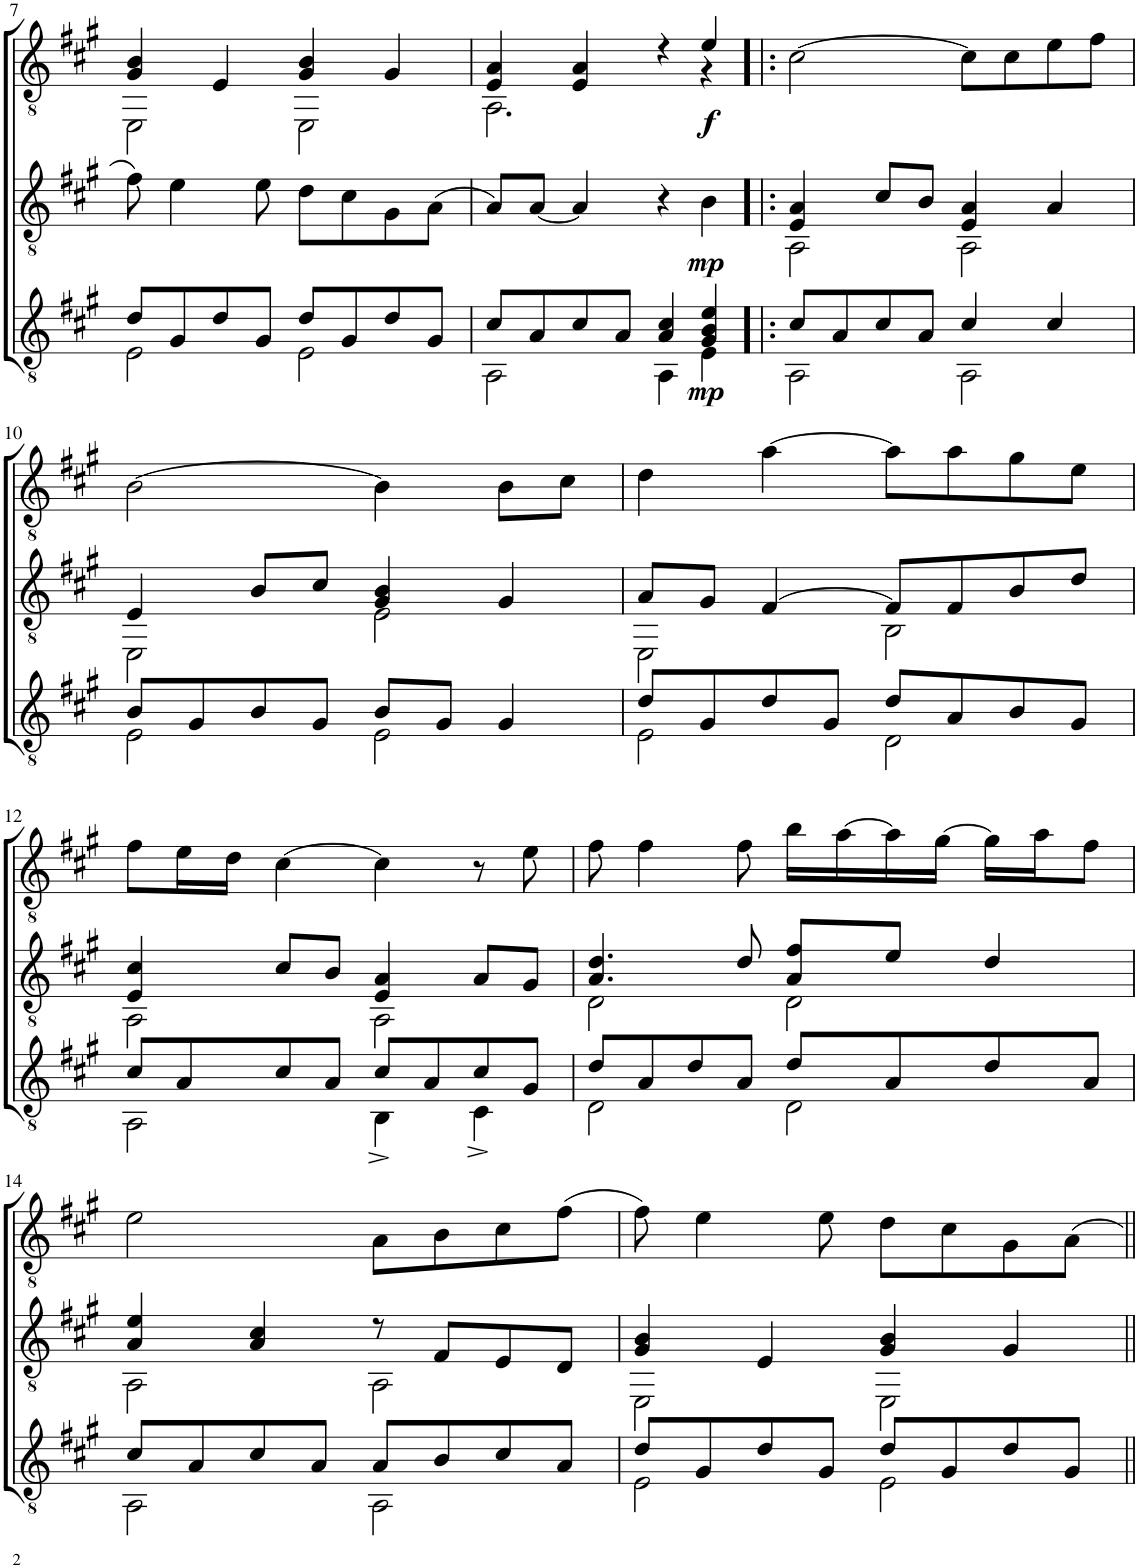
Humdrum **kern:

**kern	**dynam	**kern	**dynam	**kern	**dynam
*part3	*part3	*part2	*part2	*part1	*part1
*staff3	*staff3	*staff2	*staff2	*staff1	*staff1
*I"Gt-3	*	*I"Gt-2	*	*I"Gt-1	*
!!LO:PB:g=z
*clefGv2	*	*clefGv2	*	*clefGv2	*
*k[f#c#g#]	*	*k[f#c#g#]	*	*k[f#c#g#]	*
*M4/4	*	*M4/4	*	*M4/4	*
=7	=7	=7	=7	=7	=7
*^	*	*	*	*^	*
8d/L	2E\	.	8f#\	.	4G#/ 4B/	2EE\	.
8G#/	.	.	4e\	.	.	.	.
8d/	.	.	.	.	4E/	.	.
8G#/J	.	.	8e\	.	.	.	.
8d/L	2E\	.	8d\L	.	4G#/ 4B/	2EE\	.
8G#/	.	.	8c#\	.	.	.	.
8d/	.	.	8G#\	.	4G#/	.	.
8G#/J	.	.	(8A\J	.	.	.	.
=8	=8	=8	=8	=8	=8	=8	=8
8c#/L	2AA\	.	8A/L)	.	4E/ 4A/	2.AA\	.
8A/	.	.	[8A/J	.	.	.	.
8c#/	.	.	4A/]	.	4E/ 4A/	.	.
8A/J	.	.	.	.	.	.	.
4A/ 4c#/	4AA\	.	4r	.	4r	.	.
!	!	!LO:DY:b	!	!LO:DY:b	!	!	!LO:DY:b
4G#/ 4B/ 4e/	4E\	mp	4B\	mp	4e/	4r	f
*	*	*	*	*	*v	*v	*
=9!|:	=9!|:	=9!|:	=9!|:	=9!|:	=9!|:	=9!|:
*	*	*	*^	*	*	*
8c#/L	2AA\	.	4E/ 4A/	2AA\	.	[2c#\	.
8A/	.	.	.	.	.	.	.
8c#/	.	.	8c#/L	.	.	.	.
8A/J	.	.	8B/J	.	.	.	.
4c#/	2AA\	.	4E/ 4A/	2AA\	.	8c#\L]	.
.	.	.	.	.	.	8c#\	.
4c#/	.	.	4A/	.	.	8e\	.
.	.	.	.	.	.	8f#\J	.
!!LO:LB:g=z
=10	=10	=10	=10	=10	=10	=10	=10
8B/L	2E\	.	4E/	2EE\	.	[2B\	.
8G#/	.	.	.	.	.	.	.
8B/	.	.	8B/L	.	.	.	.
8G#/J	.	.	8c#/J	.	.	.	.
8B/L	2E\	.	4G#/ 4B/	2E\	.	4B\]	.
8G#/J	.	.	.	.	.	.	.
4G#/	.	.	4G#/	.	.	8B\L	.
.	.	.	.	.	.	8c#\J	.
=11	=11	=11	=11	=11	=11	=11	=11
8d/L	2E\	.	8A/L	2EE\	.	4d\	.
8G#/	.	.	8G#/J	.	.	.	.
8d/	.	.	[4F#/	.	.	[4a\	.
8G#/J	.	.	.	.	.	.	.
8d/L	2D\	.	8F#/L]	2BB\	.	8a\L]	.
8A/	.	.	8F#/	.	.	8a\	.
8B/	.	.	8B/	.	.	8g#\	.
8G#/J	.	.	8d/J	.	.	8e\J	.
!!LO:LB:g=z
=12	=12	=12	=12	=12	=12	=12	=12
8c#/L	2AA\	.	4E/ 4c#/	2AA\	.	8f#\L	.
8A/	.	.	.	.	.	16e\L	.
.	.	.	.	.	.	16d\JJ	.
8c#/	.	.	8c#/L	.	.	[4c#\	.
8A/J	.	.	8B/J	.	.	.	.
8c#/L	4BB^\	.	4E/ 4A/	2AA\	.	4c#\]	.
8A/	.	.	.	.	.	.	.
8c#/	4C#^\	.	8A/L	.	.	8r	.
8G#/J	.	.	8G#/J	.	.	8e\	.
=13	=13	=13	=13	=13	=13	=13	=13
8d/L	2D\	.	4.A/ 4.d/	2D\	.	8f#\	.
8A/	.	.	.	.	.	4f#\	.
8d/	.	.	.	.	.	.	.
8A/J	.	.	8d/	.	.	8f#\	.
8d/L	2D\	.	8A/ 8f#/L	2D\	.	16b\LL	.
.	.	.	.	.	.	[16a\	.
8A/	.	.	8e/J	.	.	16a\]	.
.	.	.	.	.	.	[16g#\JJ	.
8d/	.	.	4d/	.	.	16g#\LL]	.
.	.	.	.	.	.	16a\J	.
8A/J	.	.	.	.	.	8f#\J	.
!!LO:LB:g=z
=14	=14	=14	=14	=14	=14	=14	=14
8c#/L	2AA\	.	4A/ 4e/	2AA\	.	2e\	.
8A/	.	.	.	.	.	.	.
8c#/	.	.	4A/ 4c#/	.	.	.	.
8A/J	.	.	.	.	.	.	.
8A/L	2AA\	.	8r	2AA\	.	8A\L	.
8B/	.	.	8F#/L	.	.	8B\	.
8c#/	.	.	8E/	.	.	8c#\	.
8A/J	.	.	8D/J	.	.	(8f#\J	.
=15	=15	=15	=15	=15	=15	=15	=15
8d/L	2E\	.	4G#/ 4B/	2EE\	.	8f#\)	.
8G#/	.	.	.	.	.	4e\	.
8d/	.	.	4E/	.	.	.	.
8G#/J	.	.	.	.	.	8e\	.
8d/L	2E\	.	4G#/ 4B/	2EE\	.	8d\L	.
8G#/	.	.	.	.	.	8c#\	.
8d/	.	.	4G#/	.	.	8G#\	.
8G#/J	.	.	.	.	.	8A\J	.
*v	*v	*	*	*	*	*	*
*	*	*v	*v	*	*	*
=||	=||	=||	=||	=||	=||
*-	*-	*-	*-	*-	*-
